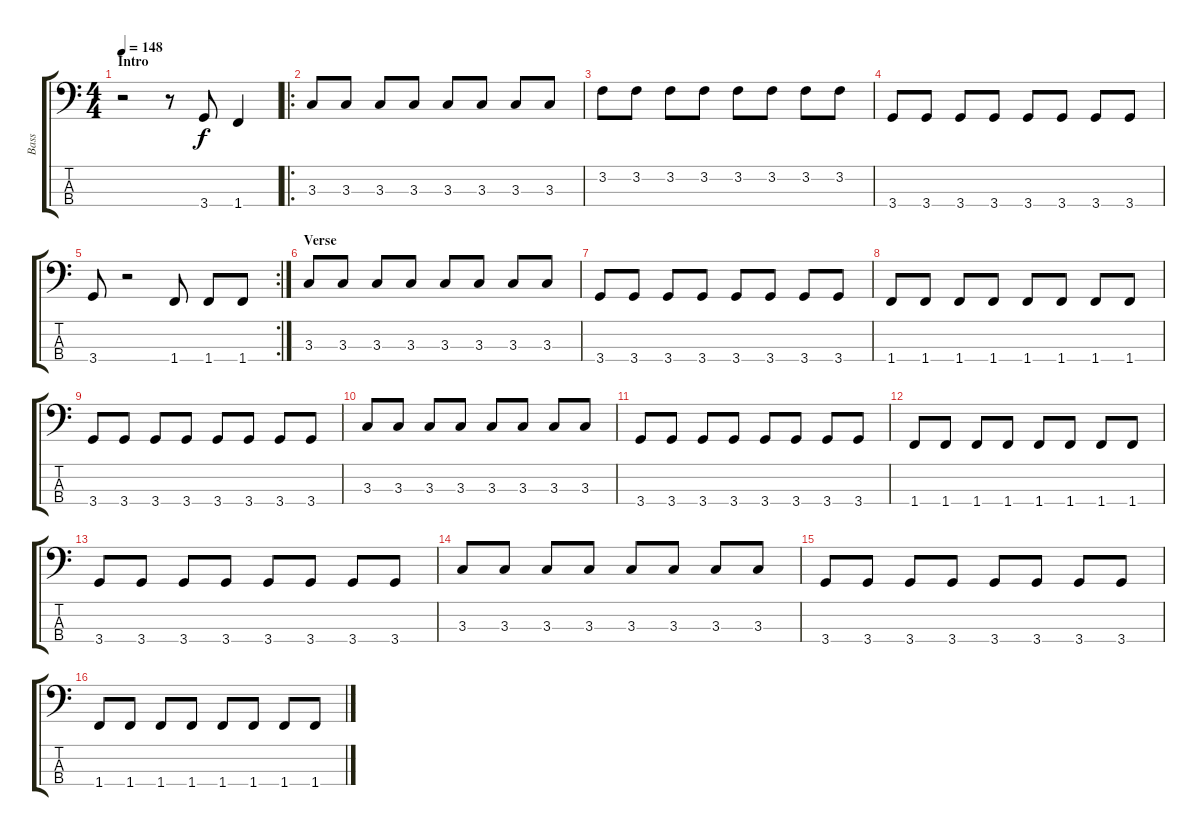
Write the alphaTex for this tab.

\track ("Bass" "Bass") {instrument slapbass2}
\staff {score tabs}
\tuning (G2 D2 A1 E1) {hide}
\ts (4 4)
\section ("" "Intro")
\tempo 148
\clef f4
\ks c
r.2{dy f instrument slapbass2} r.8 3.4.8 1.4.4 |
\ro
3.3.8 3.3.8 3.3.8 3.3.8 3.3.8 3.3.8 3.3.8 3.3.8 |
3.2.8 3.2.8 3.2.8 3.2.8 3.2.8 3.2.8 3.2.8 3.2.8 |
3.4.8 3.4.8 3.4.8 3.4.8 3.4.8 3.4.8 3.4.8 3.4.8 |
\rc 2
3.4.8 r.2 1.4.8 1.4.8 1.4.8 |
\section ("" "Verse")
3.3.8 3.3.8 3.3.8 3.3.8 3.3.8 3.3.8 3.3.8 3.3.8 |
3.4.8 3.4.8 3.4.8 3.4.8 3.4.8 3.4.8 3.4.8 3.4.8 |
1.4.8 1.4.8 1.4.8 1.4.8 1.4.8 1.4.8 1.4.8 1.4.8 |
3.4.8 3.4.8 3.4.8 3.4.8 3.4.8 3.4.8 3.4.8 3.4.8 |
3.3.8 3.3.8 3.3.8 3.3.8 3.3.8 3.3.8 3.3.8 3.3.8 |
3.4.8 3.4.8 3.4.8 3.4.8 3.4.8 3.4.8 3.4.8 3.4.8 |
1.4.8 1.4.8 1.4.8 1.4.8 1.4.8 1.4.8 1.4.8 1.4.8 |
3.4.8 3.4.8 3.4.8 3.4.8 3.4.8 3.4.8 3.4.8 3.4.8 |
3.3.8 3.3.8 3.3.8 3.3.8 3.3.8 3.3.8 3.3.8 3.3.8 |
3.4.8 3.4.8 3.4.8 3.4.8 3.4.8 3.4.8 3.4.8 3.4.8 |
1.4.8 1.4.8 1.4.8 1.4.8 1.4.8 1.4.8 1.4.8 1.4.8
